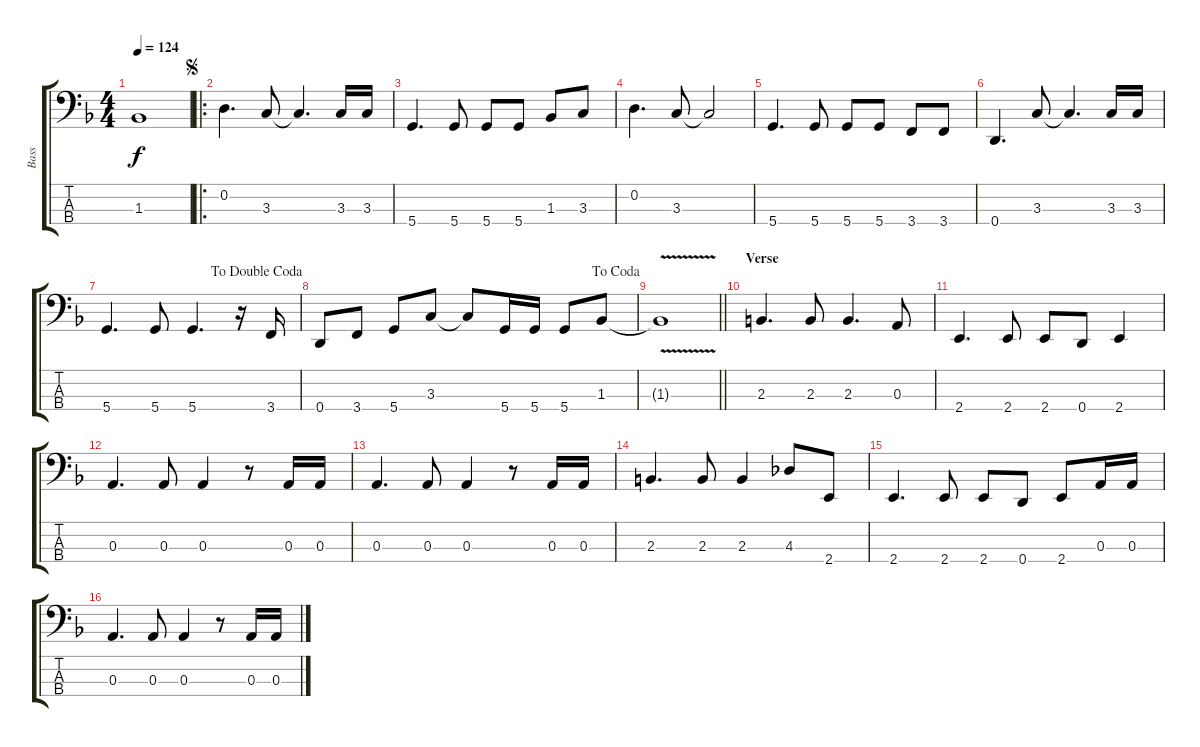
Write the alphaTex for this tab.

\track ("Bass" "Bass") {instrument electricbassfinger}
\staff {score tabs}
\tuning (G2 D2 A1 D1) {hide}
\ts (4 4)
\tempo 124
\clef f4
\ks f
1.3{t}.1{dy f} |
\ro
\jump segno
0.2.4{d} 3.3.8 3.3{t}.4{d} 3.3.16 3.3.16 |
5.4.4{d} 5.4.8 5.4.8 5.4.8 1.3.8 3.3.8 |
0.2.4{d} 3.3.8 3.3{t}.2 |
5.4.4{d} 5.4.8 5.4.8 5.4.8 3.4.8 3.4.8 |
0.4.4{d} 3.3.8 3.3{t}.4{d} 3.3.16 3.3.16 |
\jump dadoublecoda
5.4.4{d} 5.4.8 5.4.4{d} r.16 3.4.16 |
\jump dacoda
0.4.8 3.4.8 5.4.8 3.3.8 3.3{t}.8 5.4.16 5.4.16 5.4.8 1.3.8 |
\barLineRight lightlight
1.3{v t}.1 |
\section ("" "Verse")
2.3.4{d} 2.3.8 2.3.4{d} 0.3.8 |
2.4.4{d} 2.4.8 2.4.8 0.4.8 2.4.4 |
0.3.4{d} 0.3.8 0.3.4 r.8 0.3.16 0.3.16 |
0.3.4{d} 0.3.8 0.3.4 r.8 0.3.16 0.3.16 |
2.3.4{d} 2.3.8 2.3.4 4.3.8 2.4.8 |
2.4.4{d} 2.4.8 2.4.8 0.4.8 2.4.8 0.3.16 0.3.16 |
0.3.4{d} 0.3.8 0.3.4 r.8 0.3.16 0.3.16
